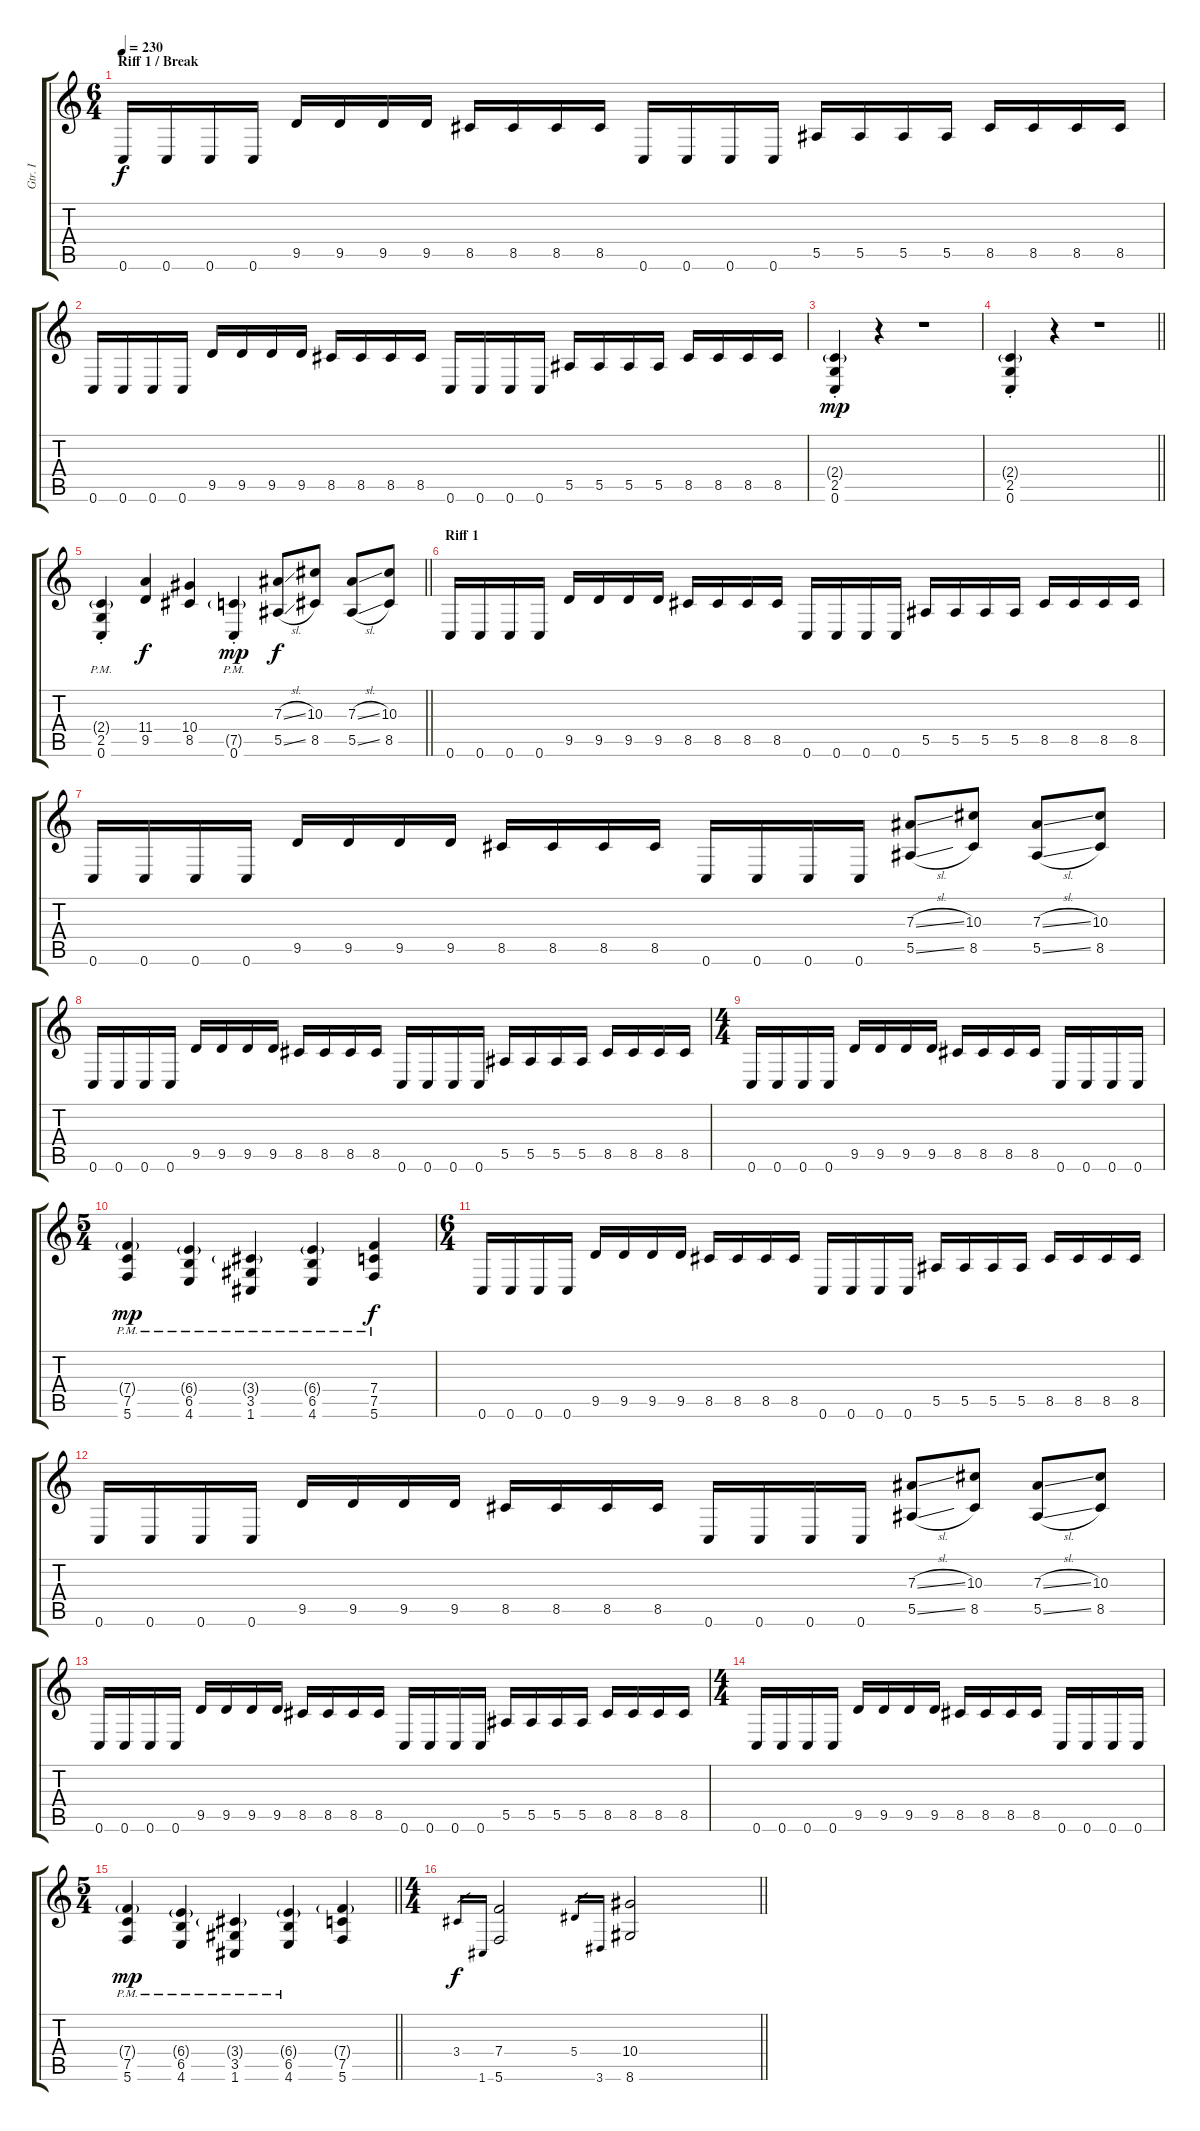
\track ("Gtr. I" "Gtr. I") {instrument overdrivenguitar}
\staff {score tabs}
\tuning (C4 G3 Eb3 Bb2 F2 C2) {hide}
\ts (6 4)
\section ("" "Riff 1 / Break")
\tempo 230
\clef g2
\ks c
0.6.16{dy f} 0.6.16 0.6.16 0.6.16 9.5.16 9.5.16 9.5.16 9.5.16 8.5.16 8.5.16 8.5.16 8.5.16 0.6.16 0.6.16 0.6.16 0.6.16 5.5.16 5.5.16 5.5.16 5.5.16 8.5.16 8.5.16 8.5.16 8.5.16 |
0.6.16 0.6.16 0.6.16 0.6.16 9.5.16 9.5.16 9.5.16 9.5.16 8.5.16 8.5.16 8.5.16 8.5.16 0.6.16 0.6.16 0.6.16 0.6.16 5.5.16 5.5.16 5.5.16 5.5.16 8.5.16 8.5.16 8.5.16 8.5.16 |
(2.4{g st} 2.5{st} 0.6{st}).4{dy mp} r.4 r.1 |
\barLineRight lightlight
(2.4{g st} 2.5{st} 0.6{st}).4 r.4 r.1 |
\section ("" "")
\barLineRight lightlight
(2.4{g pm st} 2.5{pm st} 0.6{pm st}).4 (11.4 9.5).4{dy f} (10.4 8.5).4 (7.5{g pm st} 0.6{pm st}).4{dy mp} (7.3{sl} 5.5{sl}).8{dy f} (10.3 8.5).8 (7.3{sl} 5.5{sl}).8 (10.3 8.5).8 |
\section ("" "Riff 1")
0.6.16 0.6.16 0.6.16 0.6.16 9.5.16 9.5.16 9.5.16 9.5.16 8.5.16 8.5.16 8.5.16 8.5.16 0.6.16 0.6.16 0.6.16 0.6.16 5.5.16 5.5.16 5.5.16 5.5.16 8.5.16 8.5.16 8.5.16 8.5.16 |
0.6.16 0.6.16 0.6.16 0.6.16 9.5.16 9.5.16 9.5.16 9.5.16 8.5.16 8.5.16 8.5.16 8.5.16 0.6.16 0.6.16 0.6.16 0.6.16 (7.3{sl} 5.5{sl}).8 (10.3 8.5).8 (7.3{sl} 5.5{sl}).8 (10.3 8.5).8 |
0.6.16 0.6.16 0.6.16 0.6.16 9.5.16 9.5.16 9.5.16 9.5.16 8.5.16 8.5.16 8.5.16 8.5.16 0.6.16 0.6.16 0.6.16 0.6.16 5.5.16 5.5.16 5.5.16 5.5.16 8.5.16 8.5.16 8.5.16 8.5.16 |
\ts (4 4)
0.6.16 0.6.16 0.6.16 0.6.16 9.5.16 9.5.16 9.5.16 9.5.16 8.5.16 8.5.16 8.5.16 8.5.16 0.6.16 0.6.16 0.6.16 0.6.16 |
\ts (5 4)
(7.4{g pm} 7.5{pm} 5.6{pm}).4{dy mp} (6.4{g pm} 6.5{pm} 4.6{pm}).4 (3.4{g pm} 3.5{pm} 1.6{pm}).4 (6.4{g pm} 6.5{pm} 4.6{pm}).4 (7.4{pm} 7.5{pm} 5.6{pm}).4{dy f} |
\ts (6 4)
0.6.16 0.6.16 0.6.16 0.6.16 9.5.16 9.5.16 9.5.16 9.5.16 8.5.16 8.5.16 8.5.16 8.5.16 0.6.16 0.6.16 0.6.16 0.6.16 5.5.16 5.5.16 5.5.16 5.5.16 8.5.16 8.5.16 8.5.16 8.5.16 |
0.6.16 0.6.16 0.6.16 0.6.16 9.5.16 9.5.16 9.5.16 9.5.16 8.5.16 8.5.16 8.5.16 8.5.16 0.6.16 0.6.16 0.6.16 0.6.16 (7.3{sl} 5.5{sl}).8 (10.3 8.5).8 (7.3{sl} 5.5{sl}).8 (10.3 8.5).8 |
0.6.16 0.6.16 0.6.16 0.6.16 9.5.16 9.5.16 9.5.16 9.5.16 8.5.16 8.5.16 8.5.16 8.5.16 0.6.16 0.6.16 0.6.16 0.6.16 5.5.16 5.5.16 5.5.16 5.5.16 8.5.16 8.5.16 8.5.16 8.5.16 |
\ts (4 4)
0.6.16 0.6.16 0.6.16 0.6.16 9.5.16 9.5.16 9.5.16 9.5.16 8.5.16 8.5.16 8.5.16 8.5.16 0.6.16 0.6.16 0.6.16 0.6.16 |
\ts (5 4)
\barLineRight lightlight
(7.4{g pm} 7.5{pm} 5.6{pm}).4{dy mp} (6.4{g pm} 6.5{pm} 4.6{pm}).4 (3.4{g pm} 3.5{pm} 1.6{pm}).4 (6.4{g pm} 6.5{pm} 4.6{pm}).4 (7.4{g} 7.5 5.6).4 |
\ts (4 4)
\section ("" "")
\barLineRight lightlight
3.4.16{gr dy f} 1.6.16{gr} (7.4 5.6).2 5.4.16{gr} 3.6.16{gr} (10.4 8.6).2
